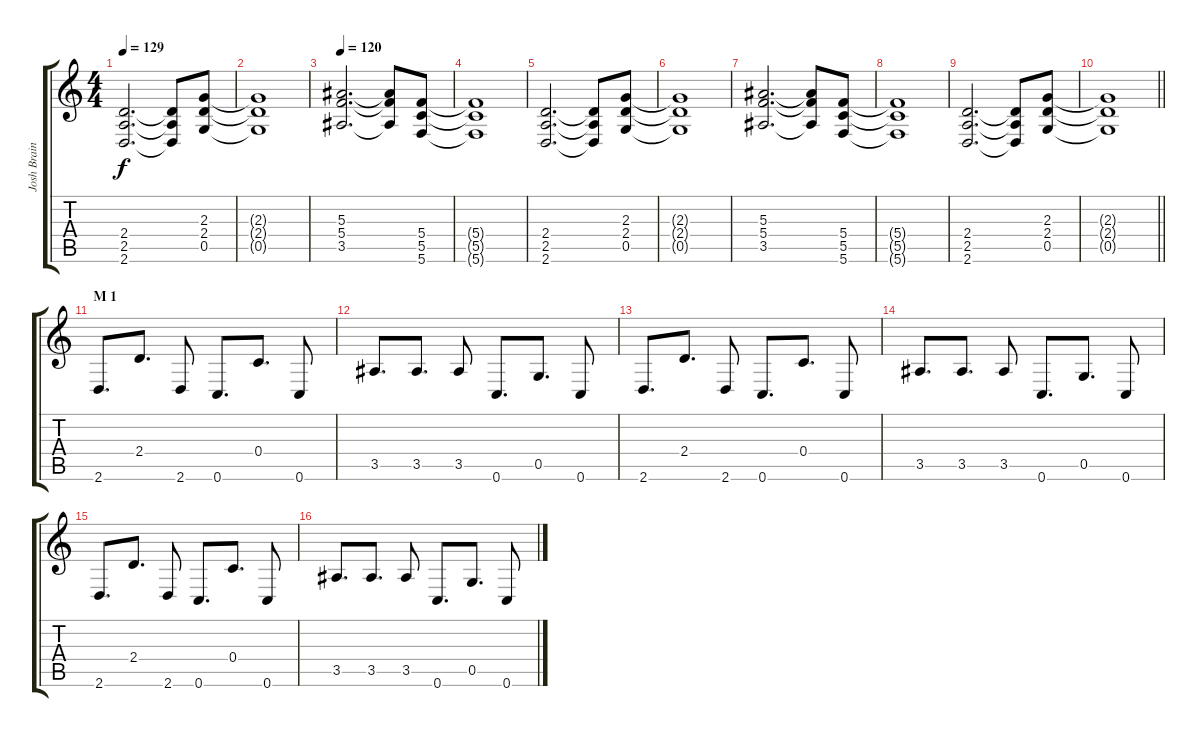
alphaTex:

\track ("Josh Brainard" "Josh Brain") {instrument distortionguitar}
\staff {score tabs}
\tuning (D4 A3 F3 C3 G2 C2) {hide}
\ts (4 4)
\tempo 129
\clef g2
\ks c
(2.4 2.5 2.6).2{d dy f} (2.4{t} 2.5{t} 2.6{t}).8 (2.3 2.4 0.5).8 |
(2.3{t} 2.4{t} 0.5{t}).1 |
\tempo 120
(5.3 5.4 3.5).2{d} (5.3{t} 5.4{t} 3.5{t}).8 (5.4 5.5 5.6).8 |
(5.4{t} 5.5{t} 5.6{t}).1 |
(2.4 2.5 2.6).2{d} (2.4{t} 2.5{t} 2.6{t}).8 (2.3 2.4 0.5).8 |
(2.3{t} 2.4{t} 0.5{t}).1 |
(5.3 5.4 3.5).2{d} (5.3{t} 5.4{t} 3.5{t}).8 (5.4 5.5 5.6).8 |
(5.4{t} 5.5{t} 5.6{t}).1 |
(2.4 2.5 2.6).2{d} (2.4{t} 2.5{t} 2.6{t}).8 (2.3 2.4 0.5).8 |
\barLineRight lightlight
(2.3{t} 2.4{t} 0.5{t}).1 |
\section ("" "M 1")
2.6.8{d volume 9 balance 0 instrument electricguitarjazz} 2.4.8{d} 2.6.8 0.6.8{d} 0.4.8{d} 0.6.8 |
3.5.8{d} 3.5.8{d} 3.5.8 0.6.8{d} 0.5.8{d} 0.6.8 |
2.6.8{d} 2.4.8{d} 2.6.8 0.6.8{d} 0.4.8{d} 0.6.8 |
3.5.8{d} 3.5.8{d} 3.5.8 0.6.8{d} 0.5.8{d} 0.6.8 |
2.6.8{d} 2.4.8{d} 2.6.8 0.6.8{d} 0.4.8{d} 0.6.8 |
3.5.8{d} 3.5.8{d} 3.5.8 0.6.8{d} 0.5.8{d} 0.6.8
